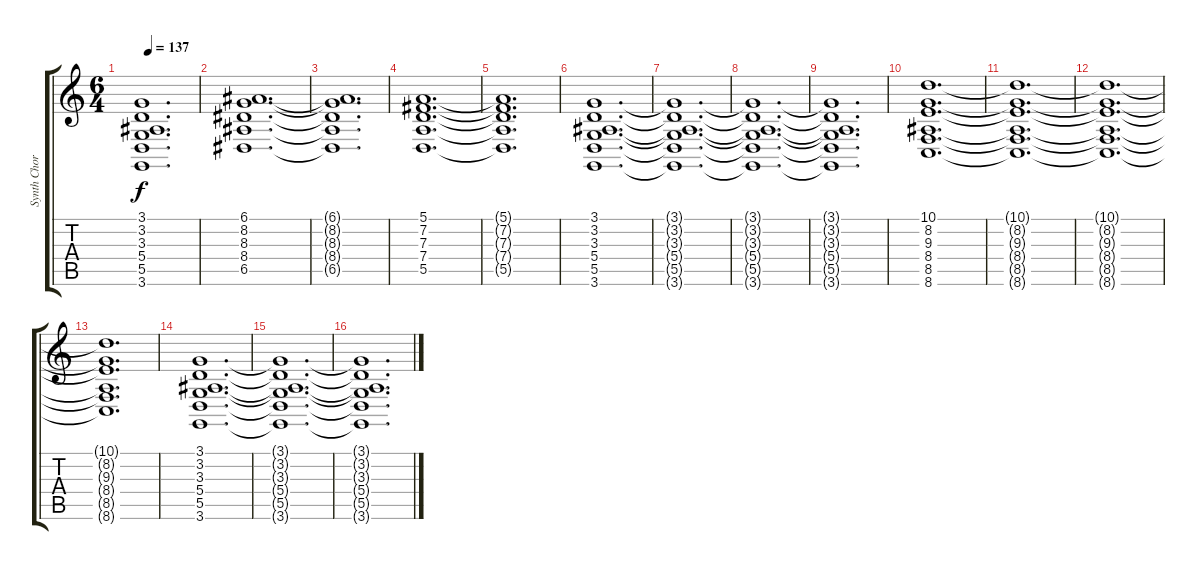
\track ("Synth Chords" "Synth Chor") {instrument stringensemble1}
\staff {score tabs}
\tuning (E4 B3 G3 D3 A2 E2) {hide}
\ts (6 4)
\tempo 137
\clef g2
\ks c
(3.1{t} 3.2{t} 3.3{t} 5.4{t} 5.5{t} 3.6{t}).1{d dy f} |
(6.1 8.2 8.3 8.4 6.5).1{d} |
(6.1{t} 8.2{t} 8.3{t} 8.4{t} 6.5{t}).1{d} |
(5.1 7.2 7.3 7.4 5.5).1{d} |
(5.1{t} 7.2{t} 7.3{t} 7.4{t} 5.5{t}).1{d} |
(3.1 3.2 3.3 5.4 5.5 3.6).1{d} |
(3.1{t} 3.2{t} 3.3{t} 5.4{t} 5.5{t} 3.6{t}).1{d} |
(3.1{t} 3.2{t} 3.3{t} 5.4{t} 5.5{t} 3.6{t}).1{d} |
(3.1{t} 3.2{t} 3.3{t} 5.4{t} 5.5{t} 3.6{t}).1{d} |
(10.1 8.2 9.3 8.4 8.5 8.6).1{d} |
(10.1{t} 8.2{t} 9.3{t} 8.4{t} 8.5{t} 8.6{t}).1{d} |
(10.1{t} 8.2{t} 9.3{t} 8.4{t} 8.5{t} 8.6{t}).1{d} |
(10.1{t} 8.2{t} 9.3{t} 8.4{t} 8.5{t} 8.6{t}).1{d} |
(3.1 3.2 3.3 5.4 5.5 3.6).1{d} |
(3.1{t} 3.2{t} 3.3{t} 5.4{t} 5.5{t} 3.6{t}).1{d} |
(3.1{t} 3.2{t} 3.3{t} 5.4{t} 5.5{t} 3.6{t}).1{d}
